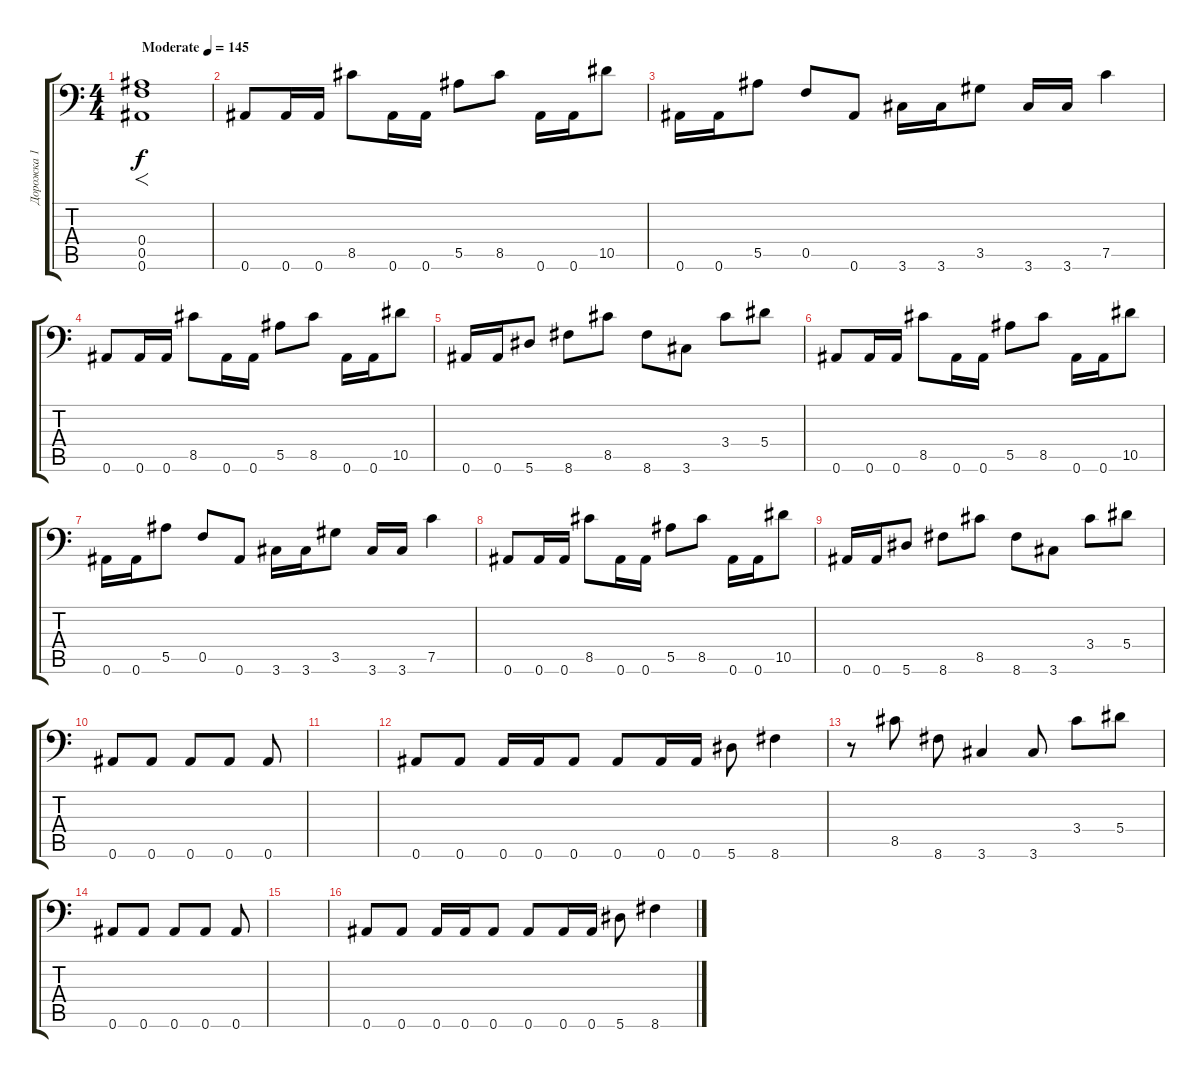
\track ("Дорожка 1" "Дорожка 1") {instrument distortionguitar}
\staff {score tabs}
\tuning (C4 G3 Eb3 Bb2 F2 Bb1) {hide}
\ts (4 4)
\tempo (145 "Moderate")
\clef f4
\ks c
(0.4 0.5 0.6).1{f dy f instrument distortionguitar} |
0.6.8 0.6.16 0.6.16 8.5.8 0.6.16 0.6.16 5.5.8 8.5.8 0.6.16 0.6.16 10.5.8 |
0.6.16 0.6.16 5.5.8 0.5.8 0.6.8 3.6.16 3.6.16 3.5.8 3.6.16 3.6.16 7.5.4 |
0.6.8 0.6.16 0.6.16 8.5.8 0.6.16 0.6.16 5.5.8 8.5.8 0.6.16 0.6.16 10.5.8 |
0.6.16 0.6.16 5.6.8 8.6.8 8.5.8 8.6.8 3.6.8 3.4.8 5.4.8 |
0.6.8 0.6.16 0.6.16 8.5.8 0.6.16 0.6.16 5.5.8 8.5.8 0.6.16 0.6.16 10.5.8 |
0.6.16 0.6.16 5.5.8 0.5.8 0.6.8 3.6.16 3.6.16 3.5.8 3.6.16 3.6.16 7.5.4 |
0.6.8 0.6.16 0.6.16 8.5.8 0.6.16 0.6.16 5.5.8 8.5.8 0.6.16 0.6.16 10.5.8 |
0.6.16 0.6.16 5.6.8 8.6.8 8.5.8 8.6.8 3.6.8 3.4.8 5.4.8 |
0.6.8 0.6.8 0.6.8 0.6.8 0.6.8 |
|
0.6.8 0.6.8 0.6.16 0.6.16 0.6.8 0.6.8 0.6.16 0.6.16 5.6.8 8.6.4 |
r.8 8.5.8 8.6.8 3.6.4 3.6.8 3.4.8 5.4.8 |
0.6.8 0.6.8 0.6.8 0.6.8 0.6.8 |
|
0.6.8 0.6.8 0.6.16 0.6.16 0.6.8 0.6.8 0.6.16 0.6.16 5.6.8 8.6.4
